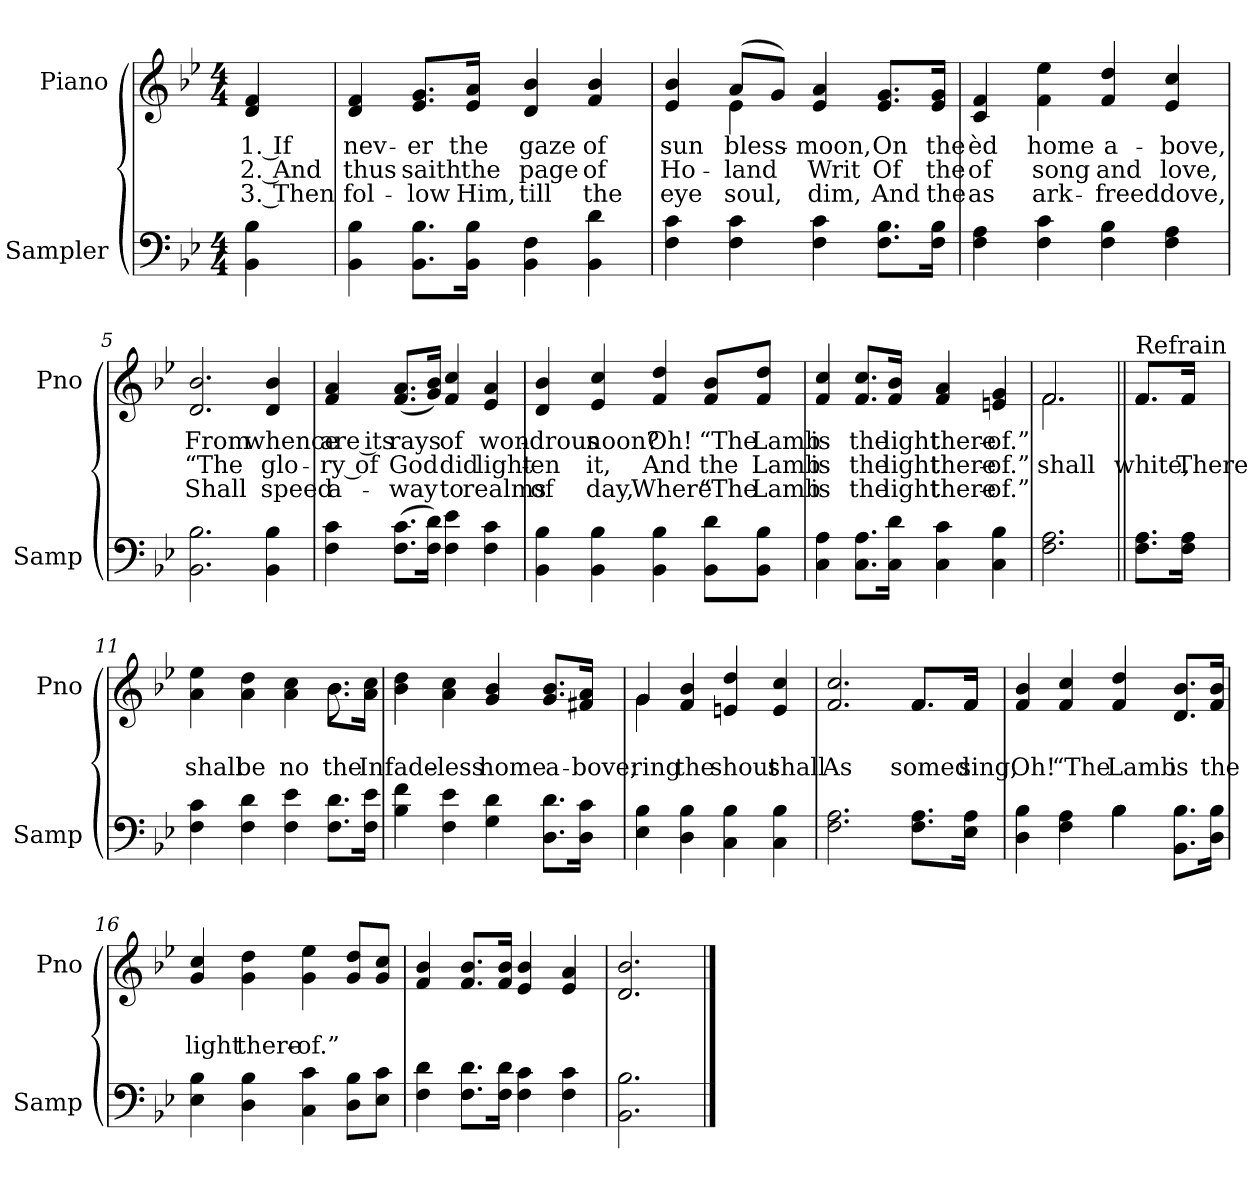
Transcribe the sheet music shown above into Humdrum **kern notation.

**kern	**kern	**text	**text	**text
*part2	*part1	*part1	*part1	*part1
*staff2	*staff1	*staff1	*staff1	*staff1
*I"Sampler	*I"Piano	*	*	*
*I'Samp	*I'Pno	*	*	*
*clefF4	*clefG2	*	*	*
*k[b-e-]	*k[b-e-]	*	*	*
*B-:	*B-:	*	*	*
*M4/4	*M4/4	*	*	*
=1	=1	=1	=1	=1
4BB- 4B-	4d 4f	1. If	2. And	3. Then
=2	=2	=2	=2	=2
4BB- 4B-	4d 4f	nev-	thus	fol-
8.BB-\ 8.B-\L	8.e-/ 8.g/L	-er	saith	-low
16BB-\ 16B-\Jk	16e-/ 16a/Jk	the	the	Him,
4BB- 4F	4d 4b-	gaze	page	till
4BB- 4d	4f 4b-	of	of	the
=3	=3	=3	=3	=3
*	*^	*	*	*
4F 4c	4e- 4b-	4ryy	sun	Ho-	eye
4F 4c	(8a/L	4e-	bless-	land	soul,
.	8g/J)	.	.	.	.
4F 4c	4e- 4a	2ryy	moon,	Writ	dim,
8.F\ 8.B-\L	8.e-/ 8.g/L	.	On	Of	And
16F\ 16B-\Jk	16e-/ 16g/Jk	.	the	the	the
*	*v	*v	*	*	*
=4	=4	=4	=4	=4
4F 4A	4c 4f	-èd	of	as
4F 4c	4f 4ee-	home	song	ark-
4F 4B-	4f 4dd	a-	and	-freed
4F 4A	4e- 4cc	-bove,	love,	dove,
=5	=5	=5	=5	=5
2.BB- 2.B-	2.d 2.b-	From	“The	Shall
4BB- 4B-	4d 4b-	whence	glo-	speed
=6	=6	=6	=6	=6
4F 4c	4f 4a	are its	-ry of	a-
(8.F\ 8.c\L	(8.f/ 8.a/L	rays	God	-way
16F\ 16d\Jk)	16g/ 16b-/Jk)	.	.	.
4F 4e-	4f 4cc	of	did	to
4F 4c	4e- 4a	won-	light-	realms
=7	=7	=7	=7	=7
4BB- 4B-	4d 4b-	-drous	-en	of
4BB- 4B-	4e- 4cc	noon?	it,	day,
4BB- 4B-	4f 4dd	Oh!	And	Where
8BB-\ 8d\L	8f/ 8b-/L	“The	the	“The
8BB-\ 8B-\J	8f/ 8dd/J	Lamb	Lamb	Lamb
=8	=8	=8	=8	=8
4C 4A	4f 4cc	is	is	is
8.C\ 8.A\L	8.f/ 8.cc/L	the	the	the
16C\ 16d\Jk	16f/ 16b-/Jk	light	light	light
4C 4c	4f 4a	there-	there-	there-
4C 4B-	4en 4g	-of.”	-of.”	-of.”
=9	=9	=9	=9	=9
*	*^	*	*	*
2.F 2.A	2.f/	2.f	.	shall	.
=10||	=10||	=10||	=10||	=10||	=10||
!	!LO:TX:t=Refrain	!	!	!	!
8.F\ 8.A\L	8.f/L	8.f/L	.	white,	.
16F\ 16A\Jk	16f/Jk	16f/Jk	.	There	.
=11	=11	=11	=11	=11	=11
4F 4c	4a 4ee-	2.ryy	.	shall	.
4F 4d	4a 4dd	.	.	be	.
4F 4e-	4a 4cc	.	.	no	.
8.F\ 8.d\L	8.b-\L	8.b-	.	the	.
16F\ 16e-\Jk	16a\ 16cc\Jk	16ryy	.	In	.
*	*v	*v	*	*	*
=12	=12	=12	=12	=12
4B- 4f	4b- 4dd	.	fade-	.
4F 4e-	4a 4cc	.	-less	.
4G 4d	4g 4b-	.	home	.
8.D\ 8.d\L	8.g/ 8.b-/L	.	a-	.
16D\ 16c\Jk	16f#X/ 16a/Jk	.	-bove;	.
=13	=13	=13	=13	=13
*	*^	*	*	*
4E- 4B-	4g/	4g	.	ring	.
4D 4B-	4f 4b-	2.ryy	.	the	.
4C 4B-	4en 4dd	.	.	shout	.
4C 4B-	4e 4cc	.	.	shall	.
=14	=14	=14	=14	=14	=14
2.F 2.A	2.f 2.cc	2.ryy	.	As	.
8.F\ 8.A\L	8.f/L	8.f/L	.	-somed	.
16E-\ 16A\Jk	16f/Jk	16f/Jk	.	sing,	.
*	*v	*v	*	*	*
=15	=15	=15	=15	=15
*^	*	*	*	*
4D 4B-	2ryy	4f 4b-	.	Oh!	.
4F 4A	.	4f 4cc	.	“The	.
4B-\	4B-	4f 4dd	.	Lamb	.
8.BB-\ 8.B-\L	4ryy	8.d/ 8.b-/L	.	is	.
16D\ 16B-\Jk	.	16f/ 16b-/Jk	.	the	.
*v	*v	*	*	*	*
=16	=16	=16	=16	=16
4E- 4B-	4g 4cc	.	light	.
4D 4B-	4g 4dd	.	there-	.
4C 4c	4g 4ee-	.	-of.”	.
8D\ 8B-\L	8g/ 8dd/L	.	.	.
8E-\ 8c\J	8g/ 8cc/J	.	.	.
=17	=17	=17	=17	=17
4F 4d	4f 4b-	.	.	.
8.F\ 8.d\L	8.f/ 8.b-/L	.	.	.
16F\ 16d\Jk	16f/ 16b-/Jk	.	.	.
4F 4c	4e- 4b-	.	.	.
4F 4c	4e- 4a	.	.	.
=18	=18	=18	=18	=18
2.BB- 2.B-	2.d 2.b-	.	.	.
==	==	==	==	==
*-	*-	*-	*-	*-
